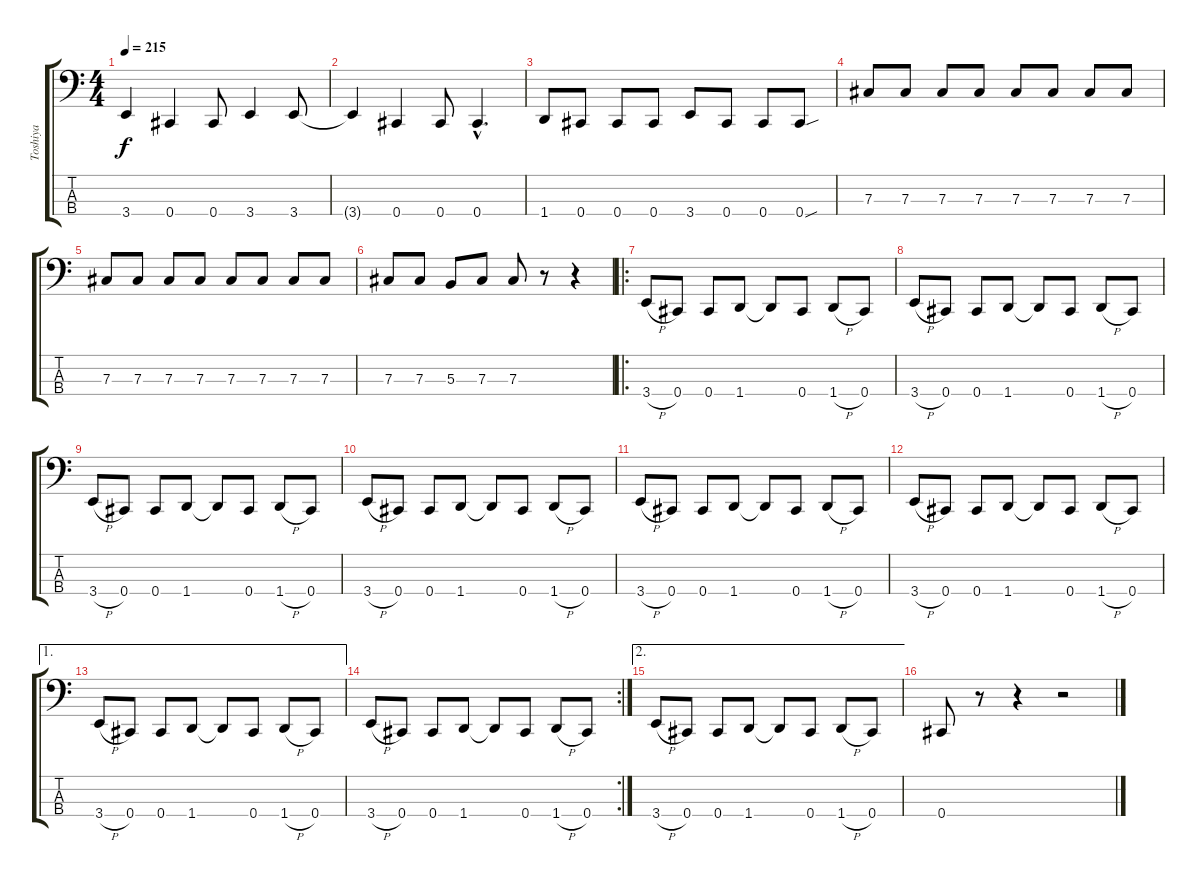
\track ("Toshiya" "Toshiya") {instrument electricbasspick}
\staff {score tabs}
\tuning (E2 B1 Gb1 Db1) {hide}
\ts (4 4)
\tempo 215
\clef f4
\ks aminor
3.4{t}.4{dy f} 0.4.4 0.4.8 3.4.4 3.4.8 |
3.4{t}.4 0.4.4 0.4.8 0.4{hac}.4{d} |
1.4.8 0.4.8 0.4.8 0.4.8 3.4.8 0.4.8 0.4.8 0.4{sou}.8 |
7.3.8 7.3.8 7.3.8 7.3.8 7.3.8 7.3.8 7.3.8 7.3.8 |
7.3.8 7.3.8 7.3.8 7.3.8 7.3.8 7.3.8 7.3.8 7.3.8 |
7.3.8 7.3.8 5.3.8 7.3.8 7.3.8 r.8 r.4 |
\ro
3.4{h}.8 0.4.8 0.4.8 1.4.8 1.4{t}.8 0.4.8 1.4{h}.8 0.4.8 |
3.4{h}.8 0.4.8 0.4.8 1.4.8 1.4{t}.8 0.4.8 1.4{h}.8 0.4.8 |
3.4{h}.8 0.4.8 0.4.8 1.4.8 1.4{t}.8 0.4.8 1.4{h}.8 0.4.8 |
3.4{h}.8 0.4.8 0.4.8 1.4.8 1.4{t}.8 0.4.8 1.4{h}.8 0.4.8 |
3.4{h}.8 0.4.8 0.4.8 1.4.8 1.4{t}.8 0.4.8 1.4{h}.8 0.4.8 |
3.4{h}.8 0.4.8 0.4.8 1.4.8 1.4{t}.8 0.4.8 1.4{h}.8 0.4.8 |
\ae 1
3.4{h}.8 0.4.8 0.4.8 1.4.8 1.4{t}.8 0.4.8 1.4{h}.8 0.4.8 |
\rc 2
3.4{h}.8 0.4.8 0.4.8 1.4.8 1.4{t}.8 0.4.8 1.4{h}.8 0.4.8 |
\ae 2
3.4{h}.8 0.4.8 0.4.8 1.4.8 1.4{t}.8 0.4.8 1.4{h}.8 0.4.8 |
0.4.8 r.8 r.4 r.2
